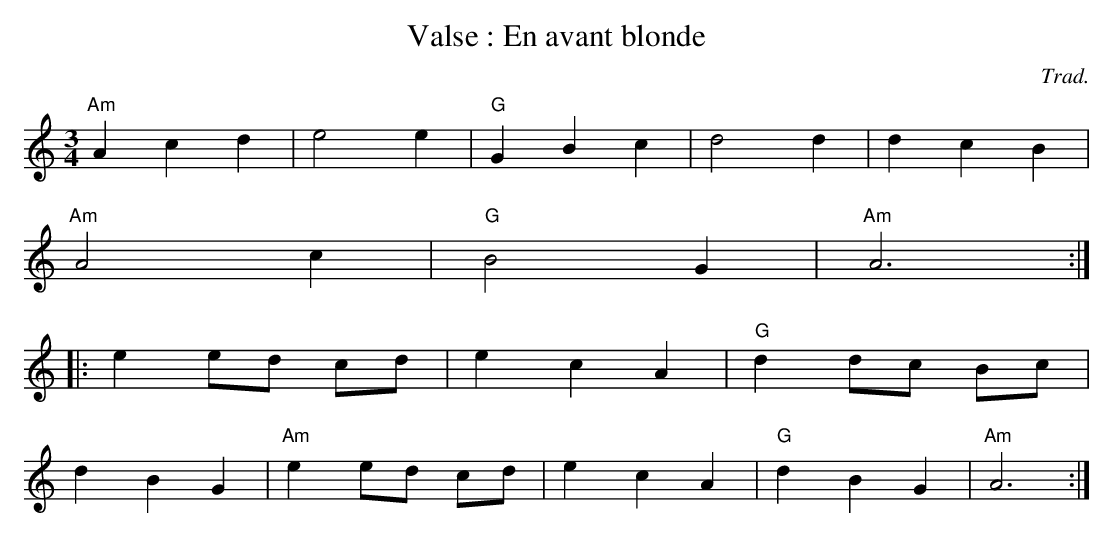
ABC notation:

X:1
T:Valse : En avant blonde
C:Trad.
M:3/4
L:1/16
K:C
"Am"A4 c4 d4 | e8 e4 | "G"G4 B4 c4 | d8 d4 | d4 c4 B4 |
"Am"A8 c4 | "G"B8 G4 | "Am"A12 ::
e4 e2d2 c2d2 | e4 c4 A4 | "G"d4 d2c2 B2c2 |
d4 B4 G4 | "Am"e4 e2d2 c2d2 | e4 c4 A4 | "G"d4 B4 G4 | "Am"A12 :|
